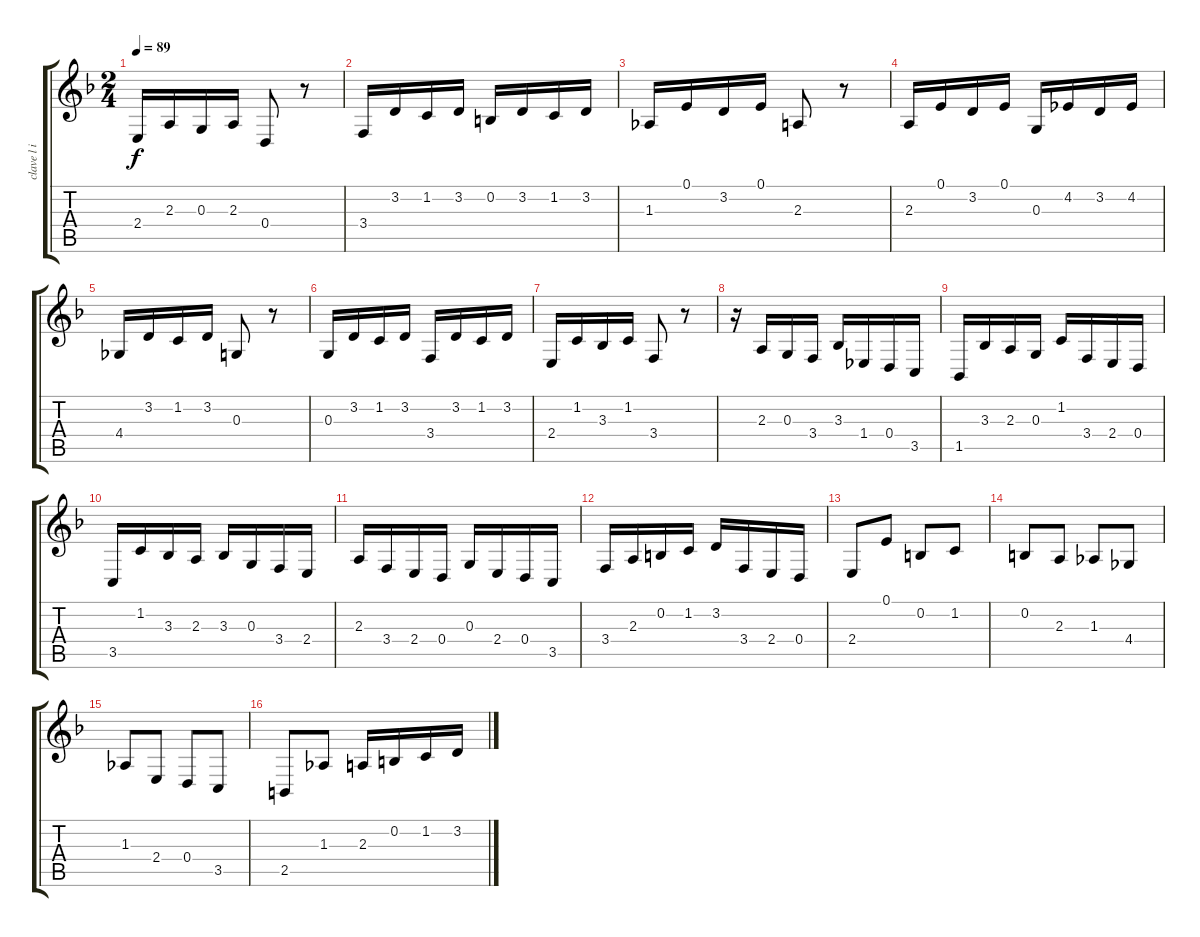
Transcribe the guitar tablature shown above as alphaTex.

\track ("clave l i" "clave l i") {instrument harpsichord}
\staff {score tabs}
\tuning (E4 B3 G3 D3 A2 E2) {hide}
\ts (2 4)
\tempo 89
\clef g2
\ks dminor
2.4.16{dy f} 2.3.16 0.3.16 2.3.16 0.4.8 r.8 |
3.4.16 3.2.16 1.2.16 3.2.16 0.2.16 3.2.16 1.2.16 3.2.16 |
1.3.16 0.1.16 3.2.16 0.1.16 2.3.8 r.8 |
2.3.16 0.1.16 3.2.16 0.1.16 0.3.16 4.2.16 3.2.16 4.2.16 |
4.4.16 3.2.16 1.2.16 3.2.16 0.3.8 r.8 |
0.3.16 3.2.16 1.2.16 3.2.16 3.4.16 3.2.16 1.2.16 3.2.16 |
2.4.16 1.2.16 3.3.16 1.2.16 3.4.8 r.8 |
r.16 2.3.16 0.3.16 3.4.16 3.3.16 1.4.16 0.4.16 3.5.16 |
1.5.16 3.3.16 2.3.16 0.3.16 1.2.16 3.4.16 2.4.16 0.4.16 |
3.5.16 1.2.16 3.3.16 2.3.16 3.3.16 0.3.16 3.4.16 2.4.16 |
2.3.16 3.4.16 2.4.16 0.4.16 0.3.16 2.4.16 0.4.16 3.5.16 |
3.4.16 2.3.16 0.2.16 1.2.16 3.2.16 3.4.16 2.4.16 0.4.16 |
2.4.8 0.1.8 0.2.8 1.2.8 |
0.2.8 2.3.8 1.3.8 4.4.8 |
1.3.8 2.4.8 0.4.8 3.5.8 |
2.5.8 1.3.8 2.3.16 0.2.16 1.2.16 3.2.16
